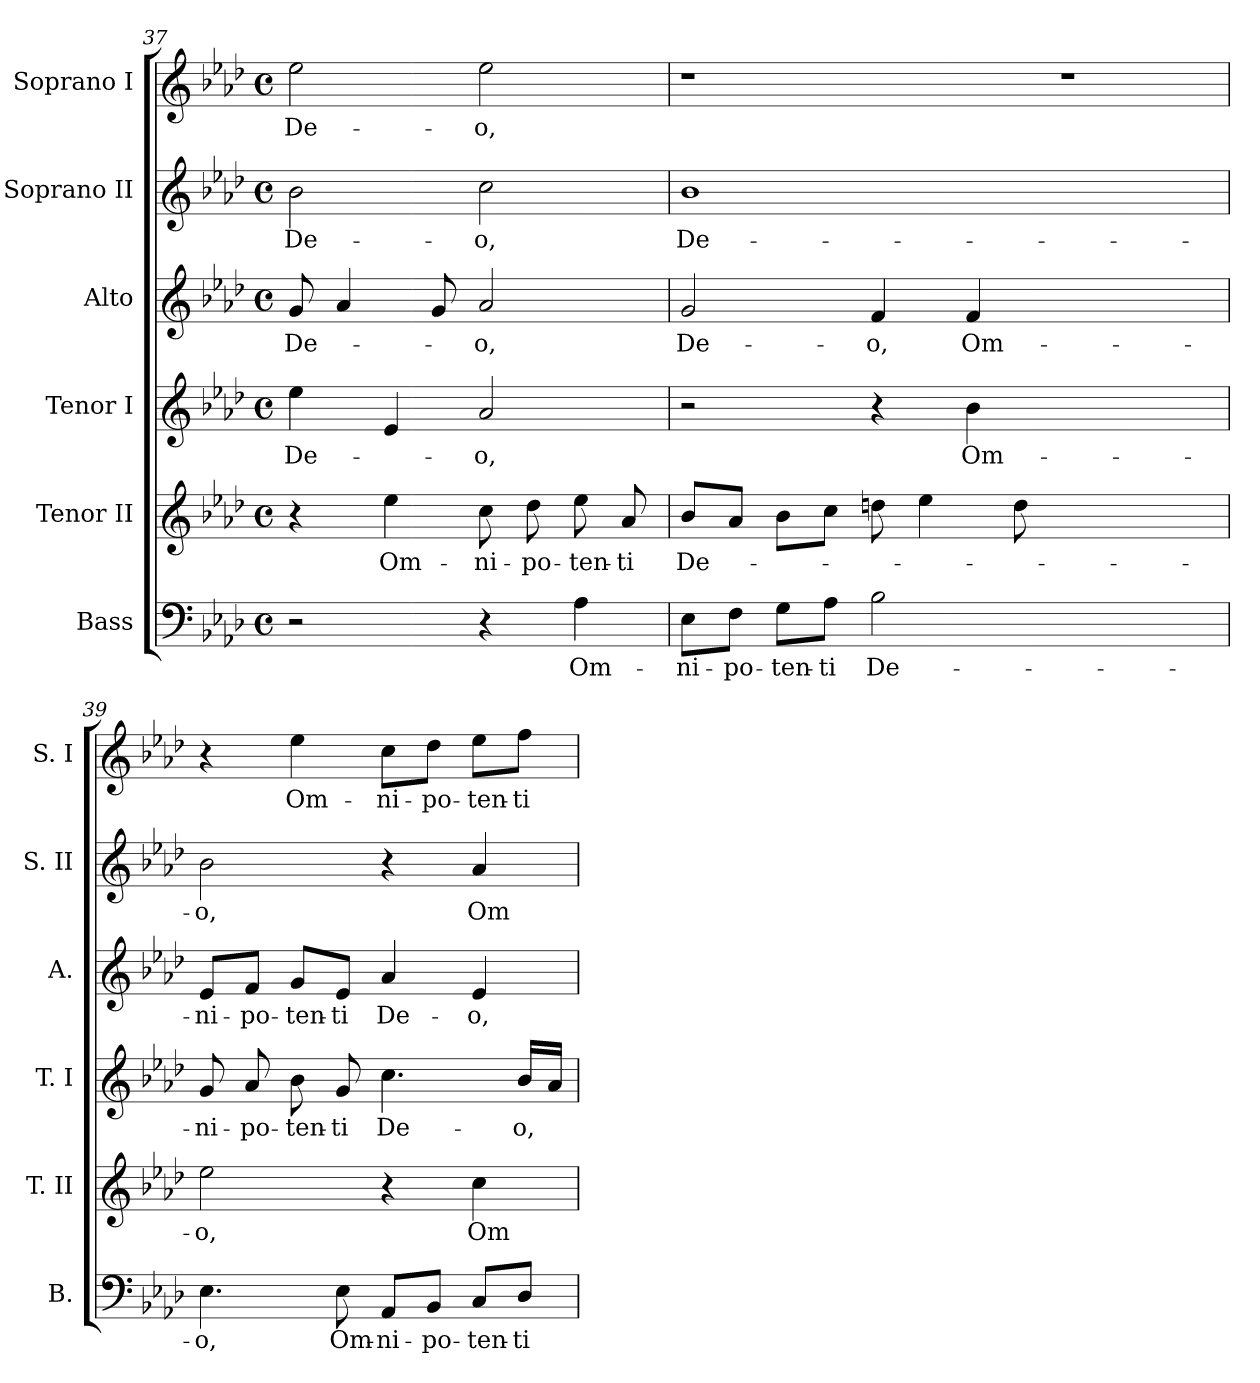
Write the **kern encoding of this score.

**kern	**text	**kern	**text	**kern	**text	**kern	**text	**kern	**text	**kern	**text
*part6	*part6	*part5	*part5	*part4	*part4	*part3	*part3	*part2	*part2	*part1	*part1
*staff6	*staff6	*staff5	*staff5	*staff4	*staff4	*staff3	*staff3	*staff2	*staff2	*staff1	*staff1
*I"Bass	*	*I"Tenor II	*	*I"Tenor I	*	*I"Alto	*	*I"Soprano II	*	*I"Soprano I	*
*I'B.	*	*I'T. II	*	*I'T. I	*	*I'A.	*	*I'S. II	*	*I'S. I	*
*clefF4	*	*clefG2	*	*clefG2	*	*clefG2	*	*clefG2	*	*clefG2	*
*	*	*ITrd7c12	*	*ITrd7c12	*	*	*	*	*	*	*
*k[b-e-a-d-]	*	*k[b-e-a-d-]	*	*k[b-e-a-d-]	*	*k[b-e-a-d-]	*	*k[b-e-a-d-]	*	*k[b-e-a-d-]	*
*A-:	*	*A-:	*	*A-:	*	*A-:	*	*A-:	*	*A-:	*
*M4/4	*	*M4/4	*	*M4/4	*	*M4/4	*	*M4/4	*	*M4/4	*
*met(c)	*	*met(c)	*	*met(c)	*	*met(c)	*	*met(c)	*	*met(c)	*
=37	=37	=37	=37	=37	=37	=37	=37	=37	=37	=37	=37
!	!	!	!	!	!LO:LY:b:color=#000000	!	!	!	!	!	!
!	!	!	!	!	!	!	!LO:LY:b:color=#000000	!	!	!	!
!	!	!	!	!	!	!	!	!	!LO:LY:b:color=#000000	!	!
!	!	!	!	!	!	!	!	!	!	!	!LO:LY:b:color=#000000
2r	.	4r	.	4e-i\	De-	8gi/	De-	2b-i\	De-	2ee-i\	De-
.	.	.	.	.	.	4a-i/	.	.	.	.	.
!	!	!	!LO:LY:b:color=#000000	!	!	!	!	!	!	!	!
.	.	4e-i\	Om-	4E-i/	.	.	.	.	.	.	.
.	.	.	.	.	.	8gi/	.	.	.	.	.
!	!	!	!LO:LY:b:color=#000000	!	!	!	!	!	!	!	!
!	!	!	!	!	!LO:LY:b:color=#000000	!	!	!	!	!	!
!	!	!	!	!	!	!	!LO:LY:b:color=#000000	!	!	!	!
!	!	!	!	!	!	!	!	!	!LO:LY:b:color=#000000	!	!
!	!	!	!	!	!	!	!	!	!	!	!LO:LY:b:color=#000000
4r	.	8ci\	-ni-	2A-i/	-o,	2a-i/	-o,	2cci\	-o,	2ee-i\	-o,
!	!	!	!LO:LY:b:color=#000000	!	!	!	!	!	!	!	!
.	.	8d-i\	-po-	.	.	.	.	.	.	.	.
!	!LO:LY:b:color=#000000	!	!	!	!	!	!	!	!	!	!
!	!	!	!LO:LY:b:color=#000000	!	!	!	!	!	!	!	!
4A-i\	Om-	8e-i\	-ten-	.	.	.	.	.	.	.	.
!	!	!	!LO:LY:b:color=#000000	!	!	!	!	!	!	!	!
.	.	8A-i/	-ti	.	.	.	.	.	.	.	.
!!LO:LB:g=z
=38	=38	=38	=38	=38	=38	=38	=38	=38	=38	=38	=38
!	!LO:LY:b:color=#000000	!	!	!	!	!	!	!	!	!	!
!	!	!	!LO:LY:b:color=#000000	!	!	!	!	!	!	!	!
!	!	!	!	!	!	!	!LO:LY:b:color=#000000	!	!	!	!
!	!	!	!	!	!	!	!	!	!LO:LY:b:color=#000000	!	!
8E-i\L	-ni-	8B-i/L	De-	2r	.	2gi/	De-	1b-i	De-	1r	.
!	!LO:LY:b:color=#000000	!	!	!	!	!	!	!	!	!	!
8Fi\J	-po-	8A-i/J	.	.	.	.	.	.	.	.	.
!	!LO:LY:b:color=#000000	!	!	!	!	!	!	!	!	!	!
8Gi\L	-ten-	8B-i\L	.	.	.	.	.	.	.	.	.
!	!LO:LY:b:color=#000000	!	!	!	!	!	!	!	!	!	!
8A-i\J	-ti	8ci\J	.	.	.	.	.	.	.	.	.
!	!LO:LY:b:color=#000000	!	!	!	!	!	!	!	!	!	!
!	!	!	!	!	!	!	!LO:LY:b:color=#000000	!	!	!	!
2B-i\	De-	8dni\	.	4r	.	4fi/	-o,	.	.	.	.
.	.	4e-i\	.	.	.	.	.	.	.	.	.
!	!	!	!	!	!LO:LY:b:color=#000000	!	!	!	!	!	!
!	!	!	!	!	!	!	!LO:LY:b:color=#000000	!	!	!	!
.	.	.	.	4B-i\	Om-	4fi/	Om-	.	.	.	.
.	.	8di\	.	.	.	.	.	.	.	.	.
1ryy	.	1ryy	.	1ryy	.	1ryy	.	1ryy	.	1r	.
=39	=39	=39	=39	=39	=39	=39	=39	=39	=39	=39	=39
!	!LO:LY:b:color=#000000	!	!	!	!	!	!	!	!	!	!
!	!	!	!LO:LY:b:color=#000000	!	!	!	!	!	!	!	!
!	!	!	!	!	!LO:LY:b:color=#000000	!	!	!	!	!	!
!	!	!	!	!	!	!	!LO:LY:b:color=#000000	!	!	!	!
!	!	!	!	!	!	!	!	!	!LO:LY:b:color=#000000	!	!
4.E-i\	-o,	2e-i\	-o,	8Gi/	-ni-	8e-i/L	-ni-	2b-i\	-o,	4r	.
!	!	!	!	!	!LO:LY:b:color=#000000	!	!	!	!	!	!
!	!	!	!	!	!	!	!LO:LY:b:color=#000000	!	!	!	!
.	.	.	.	8A-i/	-po-	8fi/J	-po-	.	.	.	.
!	!	!	!	!	!LO:LY:b:color=#000000	!	!	!	!	!	!
!	!	!	!	!	!	!	!LO:LY:b:color=#000000	!	!	!	!
!	!	!	!	!	!	!	!	!	!	!	!LO:LY:b:color=#000000
.	.	.	.	8B-i\	-ten-	8gi/L	-ten-	.	.	4ee-i\	Om-
!	!LO:LY:b:color=#000000	!	!	!	!	!	!	!	!	!	!
!	!	!	!	!	!LO:LY:b:color=#000000	!	!	!	!	!	!
!	!	!	!	!	!	!	!LO:LY:b:color=#000000	!	!	!	!
8E-i\	Om-	.	.	8Gi/	-ti	8e-i/J	-ti	.	.	.	.
!	!LO:LY:b:color=#000000	!	!	!	!	!	!	!	!	!	!
!	!	!	!	!	!LO:LY:b:color=#000000	!	!	!	!	!	!
!	!	!	!	!	!	!	!LO:LY:b:color=#000000	!	!	!	!
!	!	!	!	!	!	!	!	!	!	!	!LO:LY:b:color=#000000
8AA-i/L	-ni-	4r	.	4.ci\	De-	4a-i/	De-	4r	.	8cci\L	-ni-
!	!LO:LY:b:color=#000000	!	!	!	!	!	!	!	!	!	!
!	!	!	!	!	!	!	!	!	!	!	!LO:LY:b:color=#000000
8BB-i/J	-po-	.	.	.	.	.	.	.	.	8dd-i\J	-po-
!	!LO:LY:b:color=#000000	!	!	!	!	!	!	!	!	!	!
!	!	!	!LO:LY:b:color=#000000	!	!	!	!	!	!	!	!
!	!	!	!	!	!	!	!LO:LY:b:color=#000000	!	!	!	!
!	!	!	!	!	!	!	!	!	!LO:LY:b:color=#000000	!	!
!	!	!	!	!	!	!	!	!	!	!	!LO:LY:b:color=#000000
8Ci/L	-ten-	4ci\	Om-	.	.	4e-i/	-o,	4a-i/	Om-	8ee-i\L	-ten-
!	!LO:LY:b:color=#000000	!	!	!	!	!	!	!	!	!	!
!	!	!	!	!	!LO:LY:b:color=#000000	!	!	!	!	!	!
!	!	!	!	!	!	!	!	!	!	!	!LO:LY:b:color=#000000
8D-i/J	-ti	.	.	16B-i/LL	-o,	.	.	.	.	8ffi\J	-ti
.	.	.	.	16A-i/JJ	.	.	.	.	.	.	.
=	=	=	=	=	=	=	=	=	=	=	=
*-	*-	*-	*-	*-	*-	*-	*-	*-	*-	*-	*-
